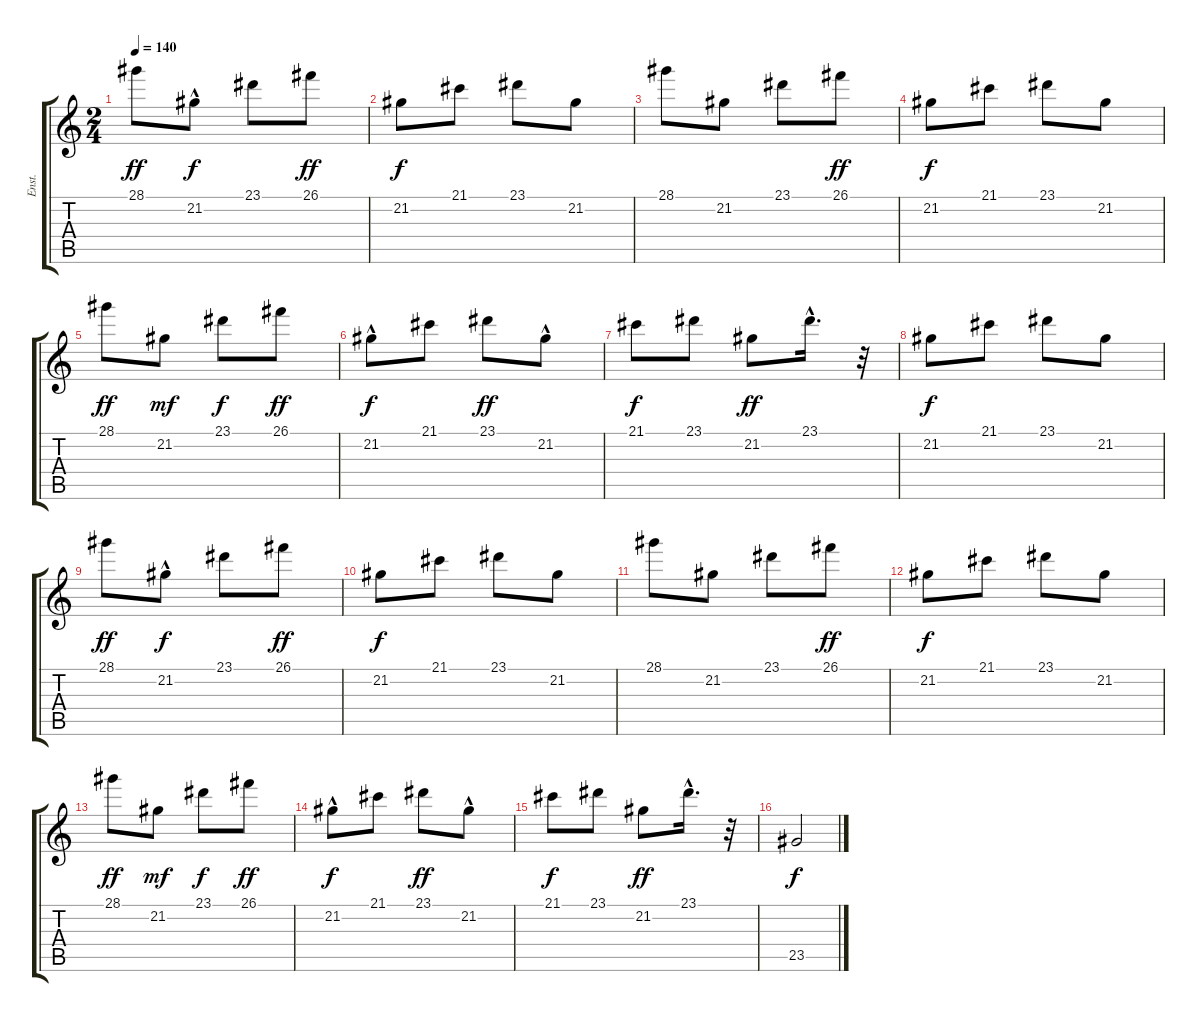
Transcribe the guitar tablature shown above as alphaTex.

\track ("Enst." "Enst.") {instrument synthstrings2}
\staff {score tabs}
\tuning (E4 B3 G3 D3 A2 E2) {hide}
\ts (2 4)
\tempo 140
\clef g2
\ks c
28.1.8{dy ff} 21.2{hac}.8{dy f} 23.1.8 26.1.8{dy ff} |
21.2.8{dy f} 21.1.8 23.1.8 21.2.8 |
28.1.8 21.2.8 23.1.8 26.1.8{dy ff} |
21.2.8{dy f} 21.1.8 23.1.8 21.2.8 |
28.1.8{dy ff} 21.2.8{dy mf} 23.1.8{dy f} 26.1.8{dy ff} |
21.2{hac}.8{dy f} 21.1.8 23.1.8{dy ff} 21.2{hac}.8 |
21.1.8{dy f} 23.1.8 21.2.8{dy ff} 23.1{hac}.16{d} r.32 |
21.2.8{dy f} 21.1.8 23.1.8 21.2.8 |
28.1.8{dy ff} 21.2{hac}.8{dy f} 23.1.8 26.1.8{dy ff} |
21.2.8{dy f} 21.1.8 23.1.8 21.2.8 |
28.1.8 21.2.8 23.1.8 26.1.8{dy ff} |
21.2.8{dy f} 21.1.8 23.1.8 21.2.8 |
28.1.8{dy ff} 21.2.8{dy mf} 23.1.8{dy f} 26.1.8{dy ff} |
21.2{hac}.8{dy f} 21.1.8 23.1.8{dy ff} 21.2{hac}.8 |
21.1.8{dy f} 23.1.8 21.2.8{dy ff} 23.1{hac}.16{d} r.32 |
23.5.2{dy f}
